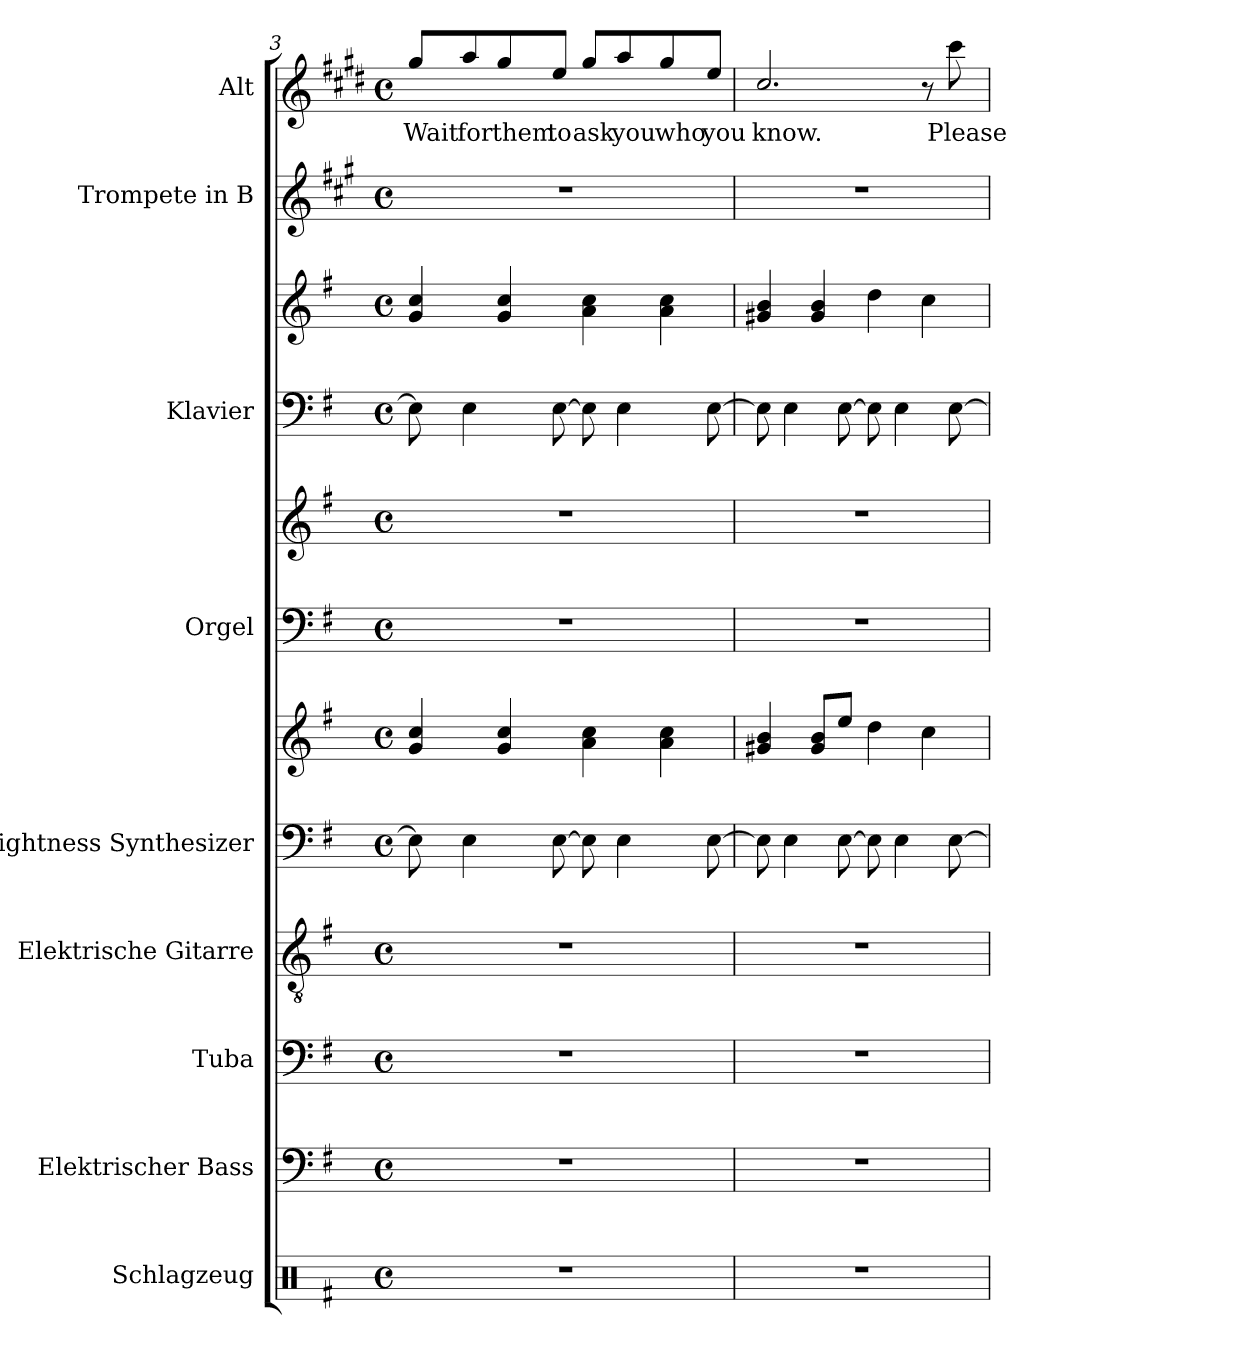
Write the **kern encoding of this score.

**kern	**kern	**kern	**kern	**kern	**kern	**kern	**kern	**kern	**kern	**kern	**kern	**text
*part9	*part8	*part7	*part6	*part5	*part5	*part4	*part4	*part3	*part3	*part2	*part1	*part1
*staff12	*staff11	*staff10	*staff9	*staff8	*staff7	*staff6	*staff5	*staff4	*staff3	*staff2	*staff1	*staff1
*I"Schlagzeug	*I"Elektrischer Bass	*I"Tuba	*I"Elektrische Gitarre	*I"Brightness Synthesizer	*	*I"Orgel	*	*I"Klavier	*	*I"Trompete in B	*I"Alt	*
*I'Schlgz.	*I'E. B.	*I'Tba.	*I'E-Git.	*I'Synth.	*	*I'Org.	*	*I'Klav.	*	*	*I'A.	*
!!LO:PB:g=z
*clefX	*clefF4	*clefF4	*clefGv2	*clefF4	*clefG2	*clefF4	*clefG2	*clefF4	*clefG2	*clefG2	*clefG2	*
*	*ITrd7c12	*	*	*	*	*	*	*	*	*ITrd1c2	*ITrd5c9	*
*k[f#]	*k[f#]	*k[f#]	*k[f#]	*k[f#]	*k[f#]	*k[f#]	*k[f#]	*k[f#]	*k[f#]	*k[f#]	*k[f#]	*
*M4/4	*M4/4	*M4/4	*M4/4	*M4/4	*M4/4	*M4/4	*M4/4	*M4/4	*M4/4	*M4/4	*M4/4	*
*met(c)	*met(c)	*met(c)	*met(c)	*met(c)	*met(c)	*met(c)	*met(c)	*met(c)	*met(c)	*met(c)	*met(c)	*
=3	=3	=3	=3	=3	=3	=3	=3	=3	=3	=3	=3	=3
!	!	!	!	!	!	!	!	!	!	!	!	!LO:LY:b
1r	1r	1r	1r	8E\]	4g/ 4cc/	1r	1r	8E\]	4g/ 4cc/	1r	8b/L	Wait
!	!	!	!	!	!	!	!	!	!	!	!	!LO:LY:b
.	.	.	.	4E\	.	.	.	4E\	.	.	8cc/	for
!	!	!	!	!	!	!	!	!	!	!	!	!LO:LY:b
.	.	.	.	.	4g/ 4cc/	.	.	.	4g/ 4cc/	.	8b/	them
!	!	!	!	!	!	!	!	!	!	!	!	!LO:LY:b
.	.	.	.	[8E\	.	.	.	[8E\	.	.	8g/J	to
!	!	!	!	!	!	!	!	!	!	!	!	!LO:LY:b
.	.	.	.	8E\]	4a\ 4cc\	.	.	8E\]	4a\ 4cc\	.	8b/L	ask
!	!	!	!	!	!	!	!	!	!	!	!	!LO:LY:b
.	.	.	.	4E\	.	.	.	4E\	.	.	8cc/	you
!	!	!	!	!	!	!	!	!	!	!	!	!LO:LY:b
.	.	.	.	.	4a\ 4cc\	.	.	.	4a\ 4cc\	.	8b/	who
!	!	!	!	!	!	!	!	!	!	!	!	!LO:LY:b
.	.	.	.	[8E\	.	.	.	[8E\	.	.	8g/J	you
=4	=4	=4	=4	=4	=4	=4	=4	=4	=4	=4	=4	=4
!	!	!	!	!	!	!	!	!	!	!	!	!LO:LY:b
1r	1r	1r	1r	8E\]	4g#X/ 4b/	1r	1r	8E\]	4g#X/ 4b/	1r	2.e/	know.
.	.	.	.	4E\	.	.	.	4E\	.	.	.	.
.	.	.	.	.	8g#/ 8b/L	.	.	.	4g#/ 4b/	.	.	.
.	.	.	.	[8E\	8ee/J	.	.	[8E\	.	.	.	.
.	.	.	.	8E\]	4dd\	.	.	8E\]	4dd\	.	.	.
.	.	.	.	4E\	.	.	.	4E\	.	.	.	.
.	.	.	.	.	4cc\	.	.	.	4cc\	.	8r	.
!	!	!	!	!	!	!	!	!	!	!	!	!LO:LY:b
.	.	.	.	[8E\	.	.	.	[8E\	.	.	8ee\	Please
=	=	=	=	=	=	=	=	=	=	=	=	=
*-	*-	*-	*-	*-	*-	*-	*-	*-	*-	*-	*-	*-
